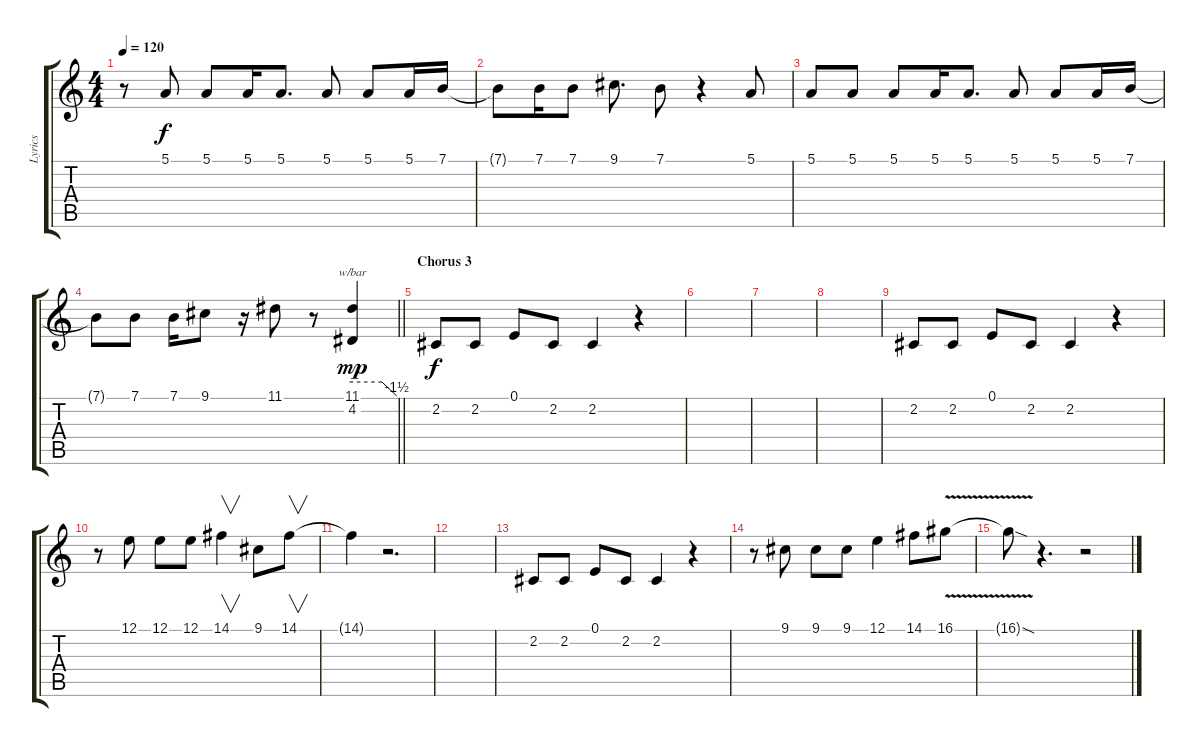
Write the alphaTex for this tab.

\track ("Lyrics" "Lyrics") {instrument tangoaccordion}
\staff {score tabs}
\tuning (E4 B3 G3 D3 A2 E2) {hide}
\ts (4 4)
\tempo 120
\clef g2
\ks c
r.8{dy f} 5.1.8 5.1.8 5.1.16 5.1.8{d} 5.1.8 5.1.8 5.1.16 7.1.16 |
7.1{t}.8 7.1.16 7.1.8 9.1.8{d} 7.1.8 r.4 5.1.8 |
5.1.8 5.1.8 5.1.8 5.1.16 5.1.8{d} 5.1.8 5.1.8 5.1.16 7.1.16 |
\barLineRight lightlight
7.1{t}.8 7.1.8 7.1.16 9.1.8 r.16 11.1.8 r.8 (11.1 4.2).4{tbe (custom default 0 0 40 0 60 -6) dy mp} |
\section ("" "Chorus 3")
2.2.8{dy f} 2.2.8 0.1.8 2.2.8 2.2.4 r.4 |
|
|
|
2.2.8 2.2.8 0.1.8 2.2.8 2.2.4 r.4 |
r.8 12.1.8 12.1.8 12.1.8 14.1.4{v} 9.1.8 14.1.8{v} |
14.1{t}.4 r.2{d} |
|
2.2.8 2.2.8 0.1.8 2.2.8 2.2.4 r.4 |
r.8 9.1.8 9.1.8 9.1.8 12.1.4 14.1.8 16.1{v}.8 |
16.1{sod t}.8 r.4{d} r.2
